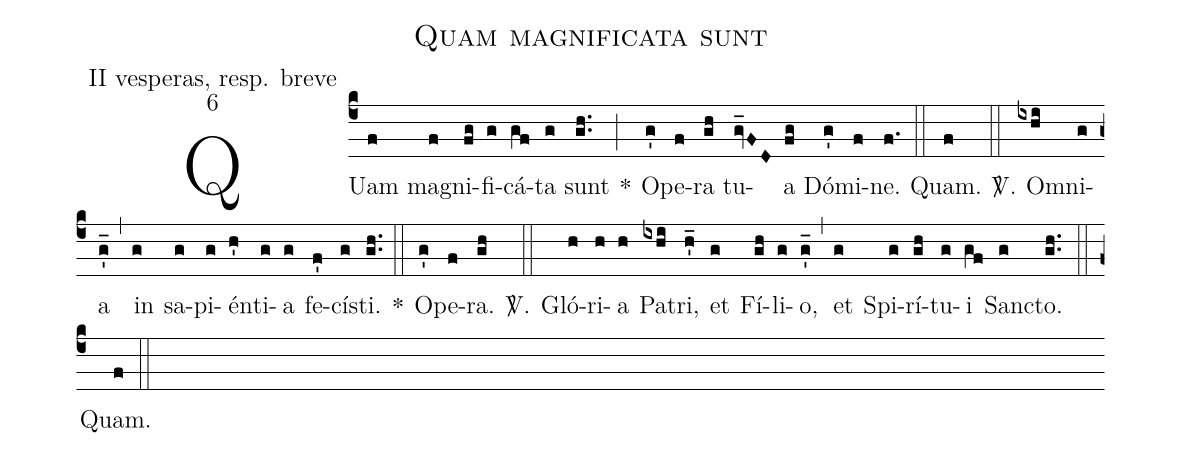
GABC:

name: Quam magnificata sunt;
office-part: II vesperas, resp. breve;
mode: 6;
%%
(c4)
QUam(f) mag(f)ni(fg)fi(g)cá(gf)ta(g) sunt(gh..) *(;)
O(g')pe(f)ra(gh) tu(gv_FD)a(fg) Dó(g')mi(f)ne.(f.) (::)
Quam.(f) <sp>V/</sp>.(::)
Om(ixhi)ni(g)a(g'_) (,)
in(g) sa(g)pi(g)én(h')ti(g)a(g) fe(f')cís(g)ti.(gh..) *(::)
O(g')pe(f)ra.(gh) <sp>V/</sp>.(::)
Gló(h)ri(h)a(h) Pa(ixhi)tri,(h'_) et(g) Fí(gh)li(g)o,(g'_) (,)
et(g) Spi(g)rí(gh)tu(g)i(gf) Sanc(g)to.(gh..) (::)
Quam.(f) (::)
